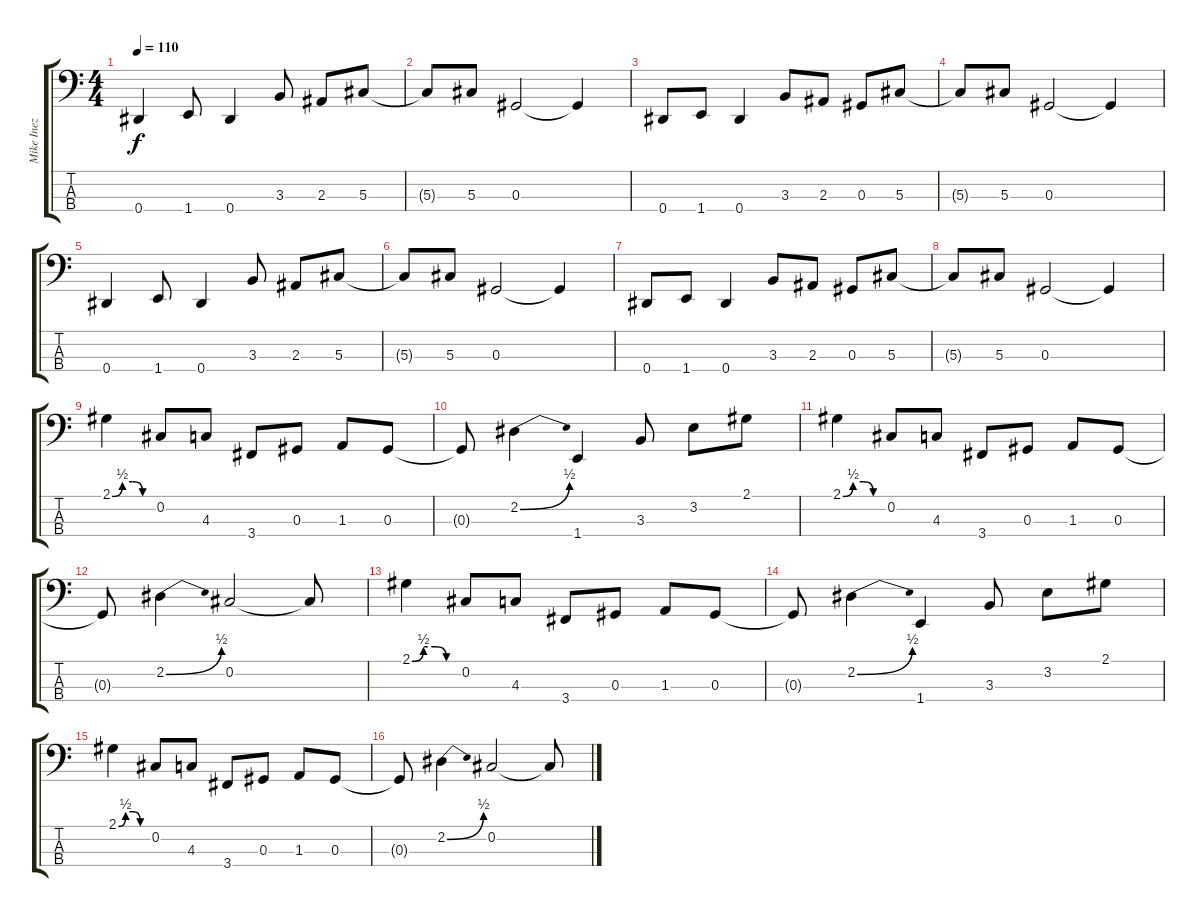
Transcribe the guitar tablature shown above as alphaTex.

\track ("Mike Inez" "Mike Inez") {instrument electricbasspick}
\staff {score tabs}
\tuning (Gb2 Db2 Ab1 Eb1) {hide}
\ts (4 4)
\tempo 110
\clef f4
\ks c
0.4.4{dy f} 1.4.8 0.4.4 3.3.8 2.3.8 5.3.8 |
5.3{t}.8 5.3.8 0.3.2 0.3{t}.4 |
0.4.8 1.4.8 0.4.4 3.3.8 2.3.8 0.3.8 5.3.8 |
5.3{t}.8 5.3.8 0.3.2 0.3{t}.4 |
0.4.4 1.4.8 0.4.4 3.3.8 2.3.8 5.3.8 |
5.3{t}.8 5.3.8 0.3.2 0.3{t}.4 |
0.4.8 1.4.8 0.4.4 3.3.8 2.3.8 0.3.8 5.3.8 |
5.3{t}.8 5.3.8 0.3.2 0.3{t}.4 |
2.1{be (custom 0 0 15 2 30 2 45 0 60 0)}.4 0.2.8 4.3.8 3.4.8 0.3.8 1.3.8 0.3.8 |
0.3{t}.8 2.2{be (bend 0 0 60 2)}.4 1.4.4 3.3.8 3.2.8 2.1.8 |
2.1{be (custom 0 0 15 2 30 2 45 0 60 0)}.4 0.2.8 4.3.8 3.4.8 0.3.8 1.3.8 0.3.8 |
0.3{t}.8 2.2{be (bend 0 0 60 2)}.4 0.2.2 0.2{t}.8 |
2.1{be (custom 0 0 15 2 30 2 45 0 60 0)}.4 0.2.8 4.3.8 3.4.8 0.3.8 1.3.8 0.3.8 |
0.3{t}.8 2.2{be (bend 0 0 60 2)}.4 1.4.4 3.3.8 3.2.8 2.1.8 |
2.1{be (custom 0 0 15 2 30 2 45 0 60 0)}.4 0.2.8 4.3.8 3.4.8 0.3.8 1.3.8 0.3.8 |
0.3{t}.8 2.2{be (bend 0 0 60 2)}.4 0.2.2 0.2{t}.8
